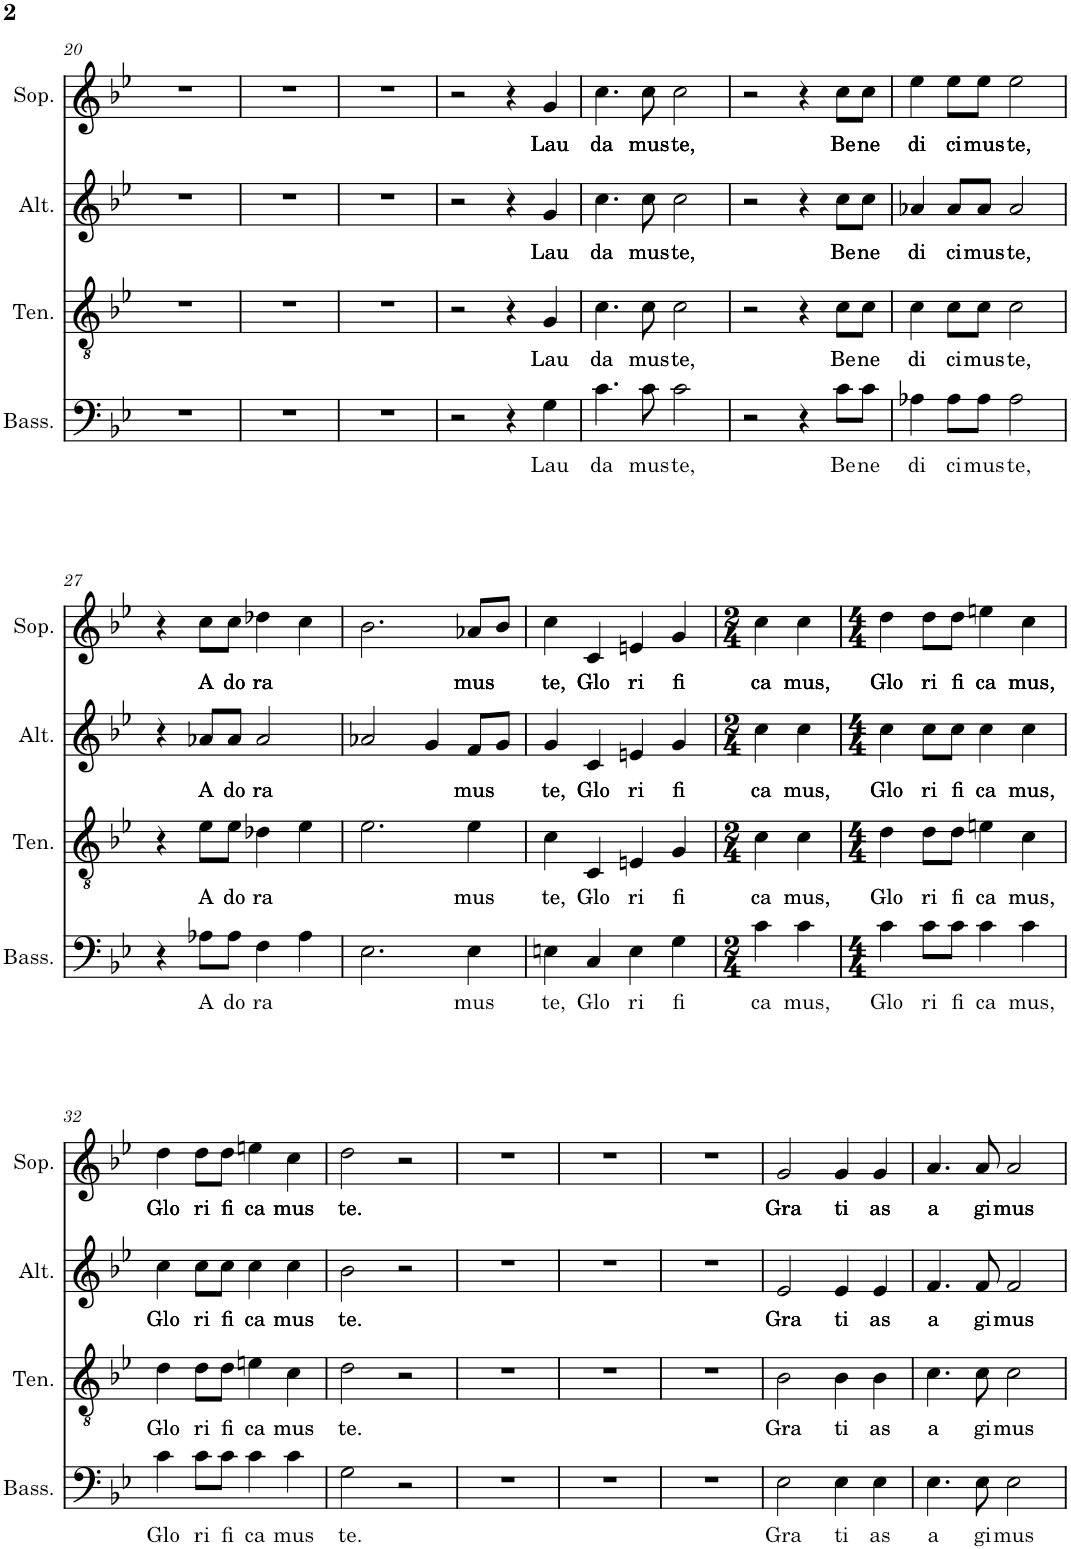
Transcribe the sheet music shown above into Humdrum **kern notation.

**kern	**text	**kern	**text	**kern	**text	**kern	**text
*part4	*part4	*part3	*part3	*part2	*part2	*part1	*part1
*staff4	*staff4	*staff3	*staff3	*staff2	*staff2	*staff1	*staff1
*I"Basses	*	*I"Tenors	*	*I"Alti	*	*I"Soprane	*
*I'Bass.	*	*I'Ten.	*	*I'Alt.	*	*I'Sop.	*
!!LO:PB:g=z
*clefF4	*	*clefGv2	*	*clefG2	*	*clefG2	*
*k[b-e-]	*	*k[b-e-]	*	*k[b-e-]	*	*k[b-e-]	*
*M4/4	*	*M4/4	*	*M4/4	*	*M4/4	*
=20	=20	=20	=20	=20	=20	=20	=20
1r	.	1r	.	1r	.	1r	.
=21	=21	=21	=21	=21	=21	=21	=21
1r	.	1r	.	1r	.	1r	.
=22	=22	=22	=22	=22	=22	=22	=22
1r	.	1r	.	1r	.	1r	.
=23	=23	=23	=23	=23	=23	=23	=23
2r	.	2r	.	2r	.	2r	.
4r	.	4r	.	4r	.	4r	.
!	!LO:LY:b	!	!LO:LY:b	!	!LO:LY:b	!	!LO:LY:b
4G\	Lau	4G/	Lau	4g/	Lau	4g/	Lau
=24	=24	=24	=24	=24	=24	=24	=24
!	!LO:LY:b	!	!LO:LY:b	!	!LO:LY:b	!	!LO:LY:b
4.c\	da	4.c\	da	4.cc\	da	4.cc\	da
!	!LO:LY:b	!	!LO:LY:b	!	!LO:LY:b	!	!LO:LY:b
8c\	mus	8c\	mus	8cc\	mus	8cc\	mus
!	!LO:LY:b	!	!LO:LY:b	!	!LO:LY:b	!	!LO:LY:b
2c\	te,	2c\	te,	2cc\	te,	2cc\	te,
=25	=25	=25	=25	=25	=25	=25	=25
2r	.	2r	.	2r	.	2r	.
4r	.	4r	.	4r	.	4r	.
!	!LO:LY:b	!	!LO:LY:b	!	!LO:LY:b	!	!LO:LY:b
8c\L	Be	8c\L	Be	8cc\L	Be	8cc\L	Be
!	!LO:LY:b	!	!LO:LY:b	!	!LO:LY:b	!	!LO:LY:b
8c\J	ne	8c\J	ne	8cc\J	ne	8cc\J	ne
=26	=26	=26	=26	=26	=26	=26	=26
!	!LO:LY:b	!	!LO:LY:b	!	!LO:LY:b	!	!LO:LY:b
4A-X\	di	4c\	di	4a-X/	di	4ee-\	di
!	!LO:LY:b	!	!LO:LY:b	!	!LO:LY:b	!	!LO:LY:b
8A-\L	ci	8c\L	ci	8a-/L	ci	8ee-\L	ci
!	!LO:LY:b	!	!LO:LY:b	!	!LO:LY:b	!	!LO:LY:b
8A-\J	mus	8c\J	mus	8a-/J	mus	8ee-\J	mus
!	!LO:LY:b	!	!LO:LY:b	!	!LO:LY:b	!	!LO:LY:b
2A-\	te,	2c\	te,	2a-/	te,	2ee-\	te,
!!LO:LB:g=z
=27	=27	=27	=27	=27	=27	=27	=27
4r	.	4r	.	4r	.	4r	.
!	!LO:LY:b	!	!LO:LY:b	!	!LO:LY:b	!	!LO:LY:b
8A-X\L	A	8e-\L	A	8a-X/L	A	8cc\L	A
!	!LO:LY:b	!	!LO:LY:b	!	!LO:LY:b	!	!LO:LY:b
8A-\J	do	8e-\J	do	8a-/J	do	8cc\J	do
!	!LO:LY:b	!	!LO:LY:b	!	!LO:LY:b	!	!LO:LY:b
4F\	ra	4d-X\	ra	2a-/	ra	4dd-X\	ra
4A-\	.	4e-\	.	.	.	4cc\	.
=28	=28	=28	=28	=28	=28	=28	=28
2.E-\	.	2.e-\	.	2a-X/	.	2.b-\	.
.	.	.	.	4g/	.	.	.
!	!LO:LY:b	!	!LO:LY:b	!	!LO:LY:b	!	!LO:LY:b
4E-\	mus	4e-\	mus	8f/L	mus	8a-X/L	mus
.	.	.	.	8g/J	.	8b-/J	.
=29	=29	=29	=29	=29	=29	=29	=29
!	!LO:LY:b	!	!LO:LY:b	!	!LO:LY:b	!	!LO:LY:b
4En\	te,	4c\	te,	4g/	te,	4cc\	te,
!	!LO:LY:b	!	!LO:LY:b	!	!LO:LY:b	!	!LO:LY:b
4C/	Glo	4C/	Glo	4c/	Glo	4c/	Glo
!	!LO:LY:b	!	!LO:LY:b	!	!LO:LY:b	!	!LO:LY:b
4E\	ri	4En/	ri	4en/	ri	4en/	ri
!	!LO:LY:b	!	!LO:LY:b	!	!LO:LY:b	!	!LO:LY:b
4G\	fi	4G/	fi	4g/	fi	4g/	fi
=30	=30	=30	=30	=30	=30	=30	=30
*M2/4	*	*M2/4	*	*M2/4	*	*M2/4	*
!	!LO:LY:b	!	!LO:LY:b	!	!LO:LY:b	!	!LO:LY:b
4c\	ca	4c\	ca	4cc\	ca	4cc\	ca
!	!LO:LY:b	!	!LO:LY:b	!	!LO:LY:b	!	!LO:LY:b
4c\	mus,	4c\	mus,	4cc\	mus,	4cc\	mus,
=31	=31	=31	=31	=31	=31	=31	=31
*M4/4	*	*M4/4	*	*M4/4	*	*M4/4	*
!	!LO:LY:b	!	!LO:LY:b	!	!LO:LY:b	!	!LO:LY:b
4c\	Glo	4d\	Glo	4cc\	Glo	4dd\	Glo
!	!LO:LY:b	!	!LO:LY:b	!	!LO:LY:b	!	!LO:LY:b
8c\L	ri	8d\L	ri	8cc\L	ri	8dd\L	ri
!	!LO:LY:b	!	!LO:LY:b	!	!LO:LY:b	!	!LO:LY:b
8c\J	fi	8d\J	fi	8cc\J	fi	8dd\J	fi
!	!LO:LY:b	!	!LO:LY:b	!	!LO:LY:b	!	!LO:LY:b
4c\	ca	4en\	ca	4cc\	ca	4een\	ca
!	!LO:LY:b	!	!LO:LY:b	!	!LO:LY:b	!	!LO:LY:b
4c\	mus,	4c\	mus,	4cc\	mus,	4cc\	mus,
!!LO:LB:g=z
=32	=32	=32	=32	=32	=32	=32	=32
!	!LO:LY:b	!	!LO:LY:b	!	!LO:LY:b	!	!LO:LY:b
4c\	Glo	4d\	Glo	4cc\	Glo	4dd\	Glo
!	!LO:LY:b	!	!LO:LY:b	!	!LO:LY:b	!	!LO:LY:b
8c\L	ri	8d\L	ri	8cc\L	ri	8dd\L	ri
!	!LO:LY:b	!	!LO:LY:b	!	!LO:LY:b	!	!LO:LY:b
8c\J	fi	8d\J	fi	8cc\J	fi	8dd\J	fi
!	!LO:LY:b	!	!LO:LY:b	!	!LO:LY:b	!	!LO:LY:b
4c\	ca	4en\	ca	4cc\	ca	4een\	ca
!	!LO:LY:b	!	!LO:LY:b	!	!LO:LY:b	!	!LO:LY:b
4c\	mus	4c\	mus	4cc\	mus	4cc\	mus
=33	=33	=33	=33	=33	=33	=33	=33
!	!LO:LY:b	!	!LO:LY:b	!	!LO:LY:b	!	!LO:LY:b
2G\	te.	2d\	te.	2b-\	te.	2dd\	te.
2r	.	2r	.	2r	.	2r	.
=34	=34	=34	=34	=34	=34	=34	=34
1r	.	1r	.	1r	.	1r	.
=35	=35	=35	=35	=35	=35	=35	=35
1r	.	1r	.	1r	.	1r	.
=36	=36	=36	=36	=36	=36	=36	=36
1r	.	1r	.	1r	.	1r	.
=37	=37	=37	=37	=37	=37	=37	=37
!	!LO:LY:b	!	!LO:LY:b	!	!LO:LY:b	!	!LO:LY:b
2E-\	Gra	2B-\	Gra	2e-/	Gra	2g/	Gra
!	!LO:LY:b	!	!LO:LY:b	!	!LO:LY:b	!	!LO:LY:b
4E-\	ti	4B-\	ti	4e-/	ti	4g/	ti
!	!LO:LY:b	!	!LO:LY:b	!	!LO:LY:b	!	!LO:LY:b
4E-\	as	4B-\	as	4e-/	as	4g/	as
=38	=38	=38	=38	=38	=38	=38	=38
!	!LO:LY:b	!	!LO:LY:b	!	!LO:LY:b	!	!LO:LY:b
4.E-\	a	4.c\	a	4.f/	a	4.a/	a
!	!LO:LY:b	!	!LO:LY:b	!	!LO:LY:b	!	!LO:LY:b
8E-\	gi	8c\	gi	8f/	gi	8a/	gi
!	!LO:LY:b	!	!LO:LY:b	!	!LO:LY:b	!	!LO:LY:b
2E-\	mus	2c\	mus	2f/	mus	2a/	mus
=	=	=	=	=	=	=	=
*-	*-	*-	*-	*-	*-	*-	*-
